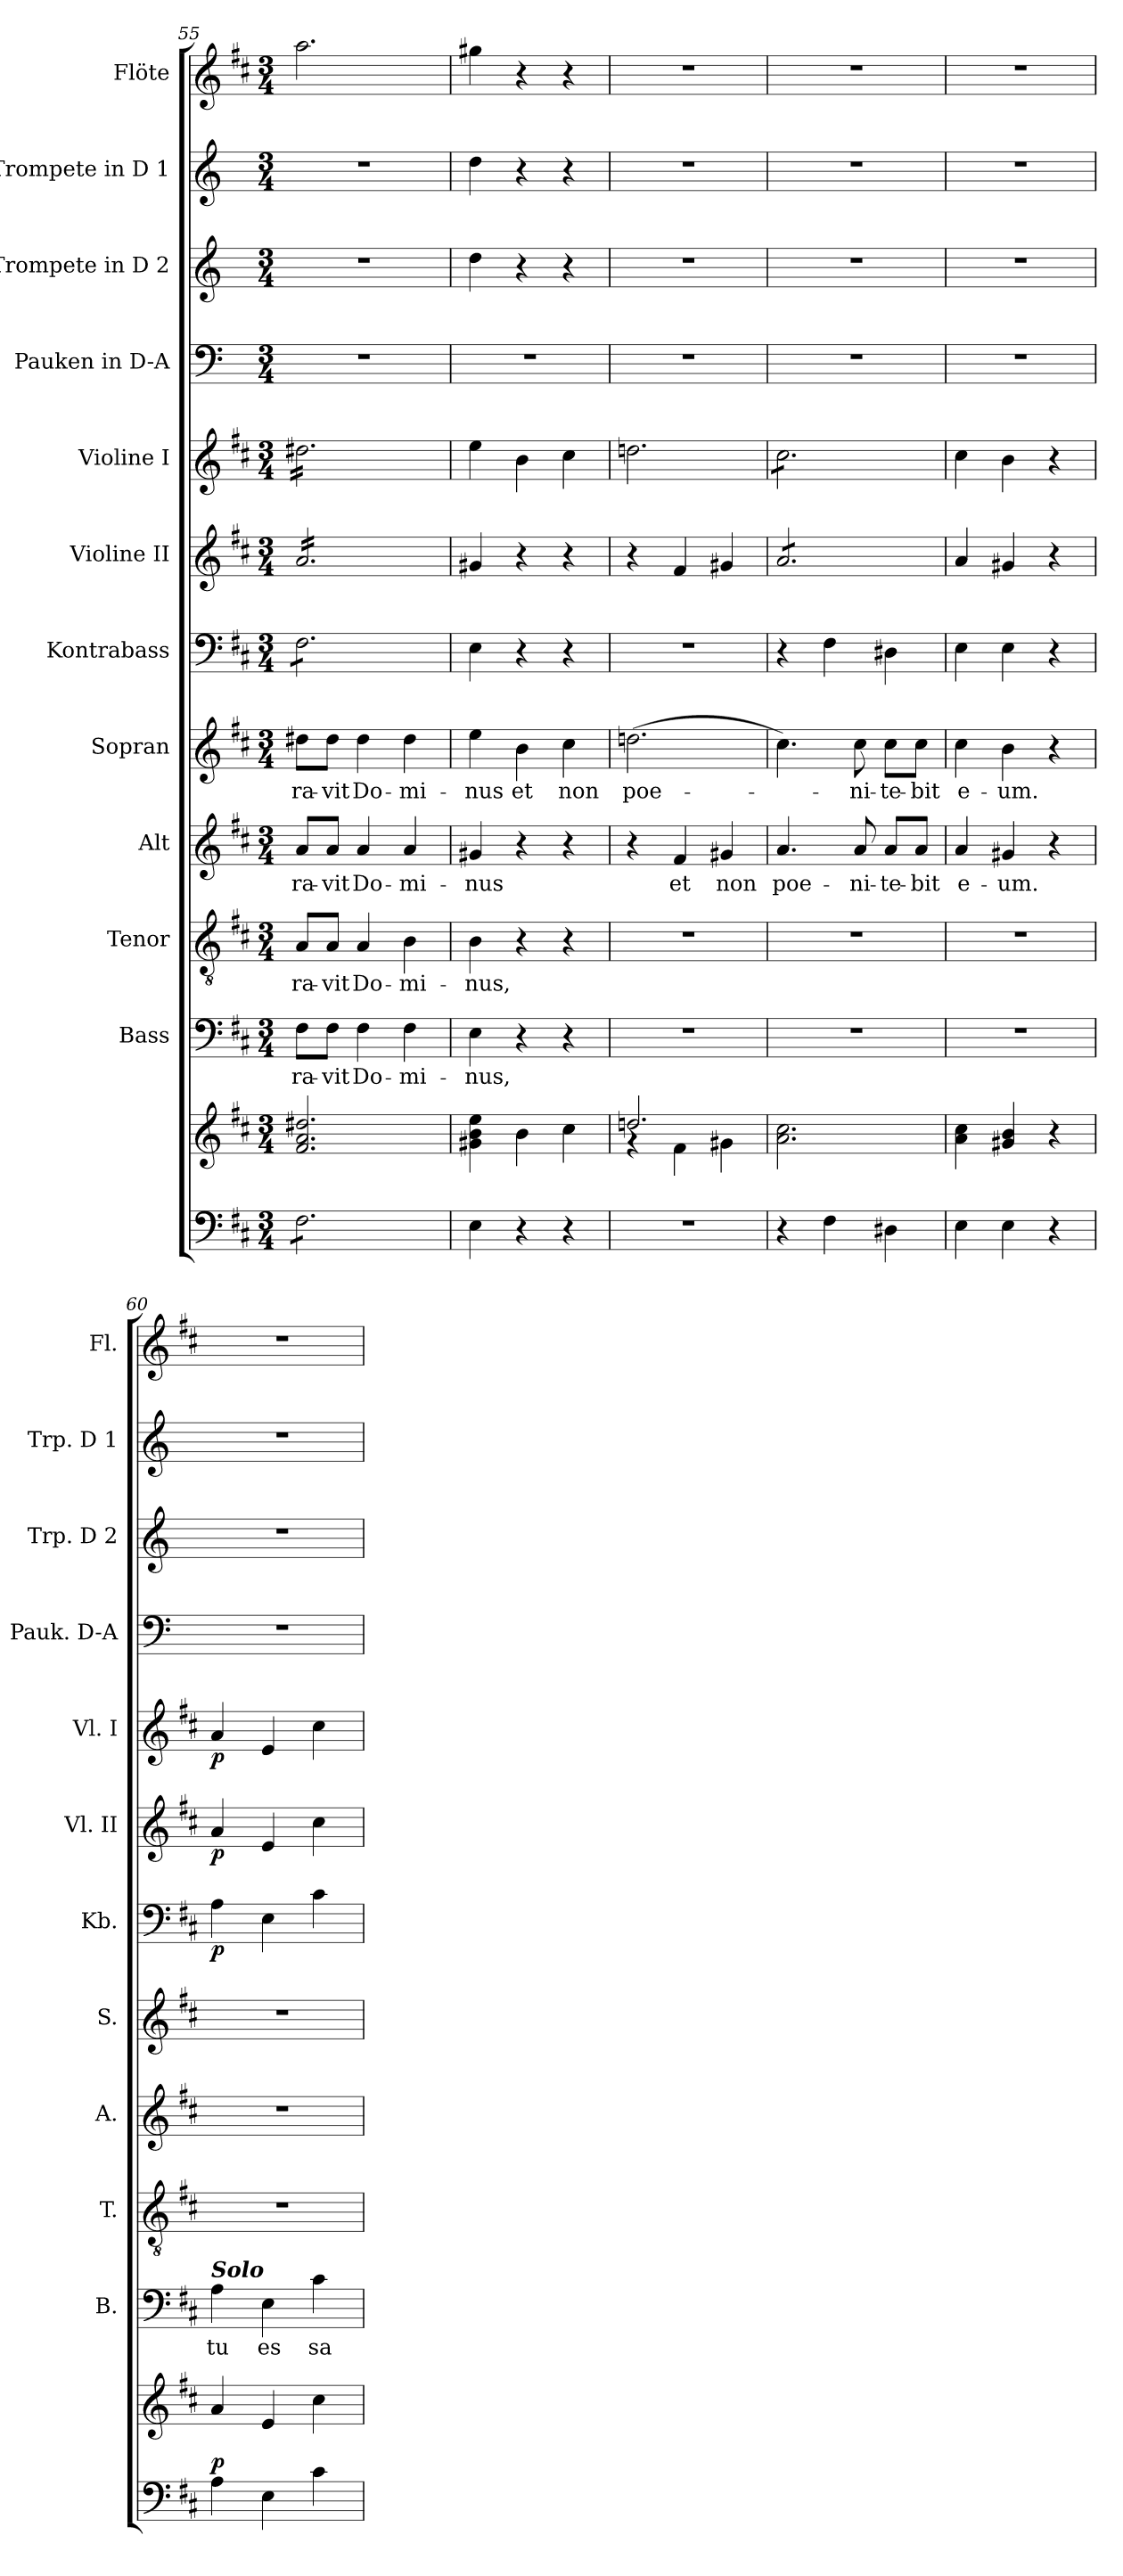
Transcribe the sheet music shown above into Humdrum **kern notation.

**kern	**kern	**dynam	**kern	**text	**kern	**text	**kern	**text	**kern	**text	**kern	**dynam	**kern	**dynam	**kern	**dynam	**kern	**kern	**kern	**kern
*part12	*part12	*part12	*part11	*part11	*part10	*part10	*part9	*part9	*part8	*part8	*part7	*part7	*part6	*part6	*part5	*part5	*part4	*part3	*part2	*part1
*staff13	*staff12	*staff12/13	*staff11	*staff11	*staff10	*staff10	*staff9	*staff9	*staff8	*staff8	*staff7	*staff7	*staff6	*staff6	*staff5	*staff5	*staff4	*staff3	*staff2	*staff1
*	*	*	*I"Bass	*	*I"Tenor	*	*I"Alt	*	*I"Sopran	*	*I"Kontrabass	*	*I"Violine II	*	*I"Violine I	*	*I"Pauken in D-A	*I"Trompete in D 2	*I"Trompete in D 1	*I"Flöte
*	*	*	*I'B.	*	*I'T.	*	*I'A.	*	*I'S.	*	*I'Kb.	*	*I'Vl. II	*	*I'Vl. I	*	*I'Pauk. D-A	*I'Trp. D 2	*I'Trp. D 1	*I'Fl.
*clefF4	*clefG2	*	*clefF4	*	*clefGv2	*	*clefG2	*	*clefG2	*	*clefF4	*	*clefG2	*	*clefG2	*	*clefF4	*clefG2	*clefG2	*clefG2
*	*	*	*	*	*	*	*	*	*	*	*ITrd7c12	*	*	*	*	*	*ITrd-1c-2	*ITrd-1c-2	*ITrd-1c-2	*
*k[f#c#]	*k[f#c#]	*	*k[f#c#]	*	*k[f#c#]	*	*k[f#c#]	*	*k[f#c#]	*	*k[f#c#]	*	*k[f#c#]	*	*k[f#c#]	*	*k[f#c#]	*k[f#c#]	*k[f#c#]	*k[f#c#]
*D:	*D:	*	*D:	*	*D:	*	*D:	*	*D:	*	*D:	*	*D:	*	*D:	*	*D:	*D:	*D:	*D:
*M3/4	*M3/4	*	*M3/4	*	*M3/4	*	*M3/4	*	*M3/4	*	*M3/4	*	*M3/4	*	*M3/4	*	*M3/4	*M3/4	*M3/4	*M3/4
=55	=55	=55	=55	=55	=55	=55	=55	=55	=55	=55	=55	=55	=55	=55	=55	=55	=55	=55	=55	=55
!	!	!	!	!LO:LY:b	!	!LO:LY:b	!	!LO:LY:b	!	!LO:LY:b	!	!	!	!	!	!	!	!	!	!
*tremolo	*	*	*	*	*	*	*	*	*	*	*	*	*	*	*	*	*	*	*	*
*	*	*	*	*	*	*	*	*	*	*	*tremolo	*	*	*	*	*	*	*	*	*
*	*	*	*	*	*	*	*	*	*	*	*	*	*tremolo	*	*	*	*	*	*	*
*	*	*	*	*	*	*	*	*	*	*	*	*	*	*	*tremolo	*	*	*	*	*
8F#\L	2.f#/ 2.a/ 2.dd#X/	.	8F#\L	-ra-	8A/L	-ra-	8a/L	-ra-	8dd#X\L	-ra-	8FF#\L	.	16a/LL	.	16dd#X\LL	.	2.r	2.r	2.r	2.aa\
.	.	.	.	.	.	.	.	.	.	.	.	.	16a/	.	16dd#X\	.	.	.	.	.
!	!	!	!	!LO:LY:b	!	!LO:LY:b	!	!LO:LY:b	!	!LO:LY:b	!	!	!	!	!	!	!	!	!	!
8F#\	.	.	8F#\J	-vit	8A/J	-vit	8a/J	-vit	8dd#\J	-vit	8FF#\	.	16a/	.	16dd#X\	.	.	.	.	.
.	.	.	.	.	.	.	.	.	.	.	.	.	16a/	.	16dd#X\	.	.	.	.	.
!	!	!	!	!LO:LY:b	!	!LO:LY:b	!	!LO:LY:b	!	!LO:LY:b	!	!	!	!	!	!	!	!	!	!
8F#\	.	.	4F#\	Do-	4A/	Do-	4a/	Do-	4dd#\	Do-	8FF#\	.	16a/	.	16dd#X\	.	.	.	.	.
.	.	.	.	.	.	.	.	.	.	.	.	.	16a/	.	16dd#X\	.	.	.	.	.
8F#\	.	.	.	.	.	.	.	.	.	.	8FF#\	.	16a/	.	16dd#X\	.	.	.	.	.
.	.	.	.	.	.	.	.	.	.	.	.	.	16a/	.	16dd#X\	.	.	.	.	.
!	!	!	!	!LO:LY:b	!	!LO:LY:b	!	!LO:LY:b	!	!LO:LY:b	!	!	!	!	!	!	!	!	!	!
8F#\	.	.	4F#\	-mi-	4B\	-mi-	4a/	-mi-	4dd#\	-mi-	8FF#\	.	16a/	.	16dd#X\	.	.	.	.	.
.	.	.	.	.	.	.	.	.	.	.	.	.	16a/	.	16dd#X\	.	.	.	.	.
8F#\J	.	.	.	.	.	.	.	.	.	.	8FF#\J	.	16a/	.	16dd#X\	.	.	.	.	.
*	*	*	*	*	*	*	*	*	*	*	*Xtremolo	*	*	*	*	*	*	*	*	*
*Xtremolo	*	*	*	*	*	*	*	*	*	*	*	*	*	*	*	*	*	*	*	*
.	.	.	.	.	.	.	.	.	.	.	.	.	16a/JJ	.	16dd#X\JJ	.	.	.	.	.
*	*	*	*	*	*	*	*	*	*	*	*	*	*	*	*Xtremolo	*	*	*	*	*
*	*	*	*	*	*	*	*	*	*	*	*	*	*Xtremolo	*	*	*	*	*	*	*
!!LO:PB:g=z
=56	=56	=56	=56	=56	=56	=56	=56	=56	=56	=56	=56	=56	=56	=56	=56	=56	=56	=56	=56	=56
!	!	!	!	!LO:LY:b	!	!LO:LY:b	!	!LO:LY:b	!	!LO:LY:b	!	!	!	!	!	!	!	!	!	!
4E\	4g#X\ 4b\ 4ee\	.	4E\	-nus,	4B\	-nus,	4g#X/	-nus	4ee\	-nus	4EE\	.	4g#X/	.	4ee\	.	2.r	4ee\	4ee\	4gg#X\
!	!	!	!	!	!	!	!	!	!	!LO:LY:b	!	!	!	!	!	!	!	!	!	!
4r	4b\	.	4r	.	4r	.	4r	.	4b\	et	4r	.	4r	.	4b\	.	.	4r	4r	4r
!	!	!	!	!	!	!	!	!	!	!LO:LY:b	!	!	!	!	!	!	!	!	!	!
4r	4cc#\	.	4r	.	4r	.	4r	.	4cc#\	non	4r	.	4r	.	4cc#\	.	.	4r	4r	4r
=57	=57	=57	=57	=57	=57	=57	=57	=57	=57	=57	=57	=57	=57	=57	=57	=57	=57	=57	=57	=57
*	*^	*	*	*	*	*	*	*	*	*	*	*	*	*	*	*	*	*	*	*
!	!	!	!	!	!	!	!	!	!	!	!LO:LY:b	!	!	!	!	!	!	!	!	!	!
2.r	2.ddn/	4rf	.	2.r	.	2.r	.	4r	.	(>2.ddn\	poe-	2.r	.	4r	.	2.ddn\	.	2.r	2.r	2.r	2.r
!	!	!	!	!	!	!	!	!	!LO:LY:b	!	!	!	!	!	!	!	!	!	!	!	!
.	.	4f#\	.	.	.	.	.	4f#/	et	.	.	.	.	4f#/	.	.	.	.	.	.	.
!	!	!	!	!	!	!	!	!	!LO:LY:b	!	!	!	!	!	!	!	!	!	!	!	!
.	.	4g#X\	.	.	.	.	.	4g#X/	non	.	.	.	.	4g#X/	.	.	.	.	.	.	.
=58	=58	=58	=58	=58	=58	=58	=58	=58	=58	=58	=58	=58	=58	=58	=58	=58	=58	=58	=58	=58	=58
!	!	!	!	!	!	!	!	!	!LO:LY:b	!	!	!	!	!	!	!	!	!	!	!	!
*	*v	*v	*	*	*	*	*	*	*	*	*	*	*	*	*	*	*	*	*	*	*
*	*	*	*	*	*	*	*	*	*	*	*	*	*tremolo	*	*	*	*	*	*	*
*	*	*	*	*	*	*	*	*	*	*	*	*	*	*	*tremolo	*	*	*	*	*
4r	2.a\ 2.cc#\	.	2.r	.	2.r	.	4.a/	poe-	4.cc#\)	.	4r	.	8a/L	.	8cc#\L	.	2.r	2.r	2.r	2.r
.	.	.	.	.	.	.	.	.	.	.	.	.	8a/	.	8cc#\	.	.	.	.	.
4F#\	.	.	.	.	.	.	.	.	.	.	4FF#\	.	8a/	.	8cc#\	.	.	.	.	.
!	!	!	!	!	!	!	!	!LO:LY:b	!	!LO:LY:b	!	!	!	!	!	!	!	!	!	!
.	.	.	.	.	.	.	8a/	-ni-	8cc#\	-ni-	.	.	8a/	.	8cc#\	.	.	.	.	.
!	!	!	!	!	!	!	!	!LO:LY:b	!	!LO:LY:b	!	!	!	!	!	!	!	!	!	!
4D#X\	.	.	.	.	.	.	8a/L	-te-	8cc#\L	-te-	4DD#X\	.	8a/	.	8cc#\	.	.	.	.	.
!	!	!	!	!	!	!	!	!LO:LY:b	!	!LO:LY:b	!	!	!	!	!	!	!	!	!	!
.	.	.	.	.	.	.	8a/J	-bit	8cc#\J	-bit	.	.	8a/J	.	8cc#\J	.	.	.	.	.
*	*	*	*	*	*	*	*	*	*	*	*	*	*	*	*Xtremolo	*	*	*	*	*
*	*	*	*	*	*	*	*	*	*	*	*	*	*Xtremolo	*	*	*	*	*	*	*
=59	=59	=59	=59	=59	=59	=59	=59	=59	=59	=59	=59	=59	=59	=59	=59	=59	=59	=59	=59	=59
!	!	!	!	!	!	!	!	!LO:LY:b	!	!LO:LY:b	!	!	!	!	!	!	!	!	!	!
4E\	4a\ 4cc#\	.	2.r	.	2.r	.	4a/	e-	4cc#\	e-	4EE\	.	4a/	.	4cc#\	.	2.r	2.r	2.r	2.r
!	!	!	!	!	!	!	!	!LO:LY:b	!	!LO:LY:b	!	!	!	!	!	!	!	!	!	!
4E\	4g#X/ 4b/	.	.	.	.	.	4g#X/	-um.	4b\	-um.	4EE\	.	4g#X/	.	4b\	.	.	.	.	.
4r	4r	.	.	.	.	.	4r	.	4r	.	4r	.	4r	.	4r	.	.	.	.	.
=60	=60	=60	=60	=60	=60	=60	=60	=60	=60	=60	=60	=60	=60	=60	=60	=60	=60	=60	=60	=60
!	!	!	!LO:TX:a:Bi:t=Solo	!	!	!	!	!	!	!	!	!	!	!	!	!	!	!	!	!
!	!	!LO:DY:a=2	!	!LO:LY:b	!	!	!	!	!	!	!	!LO:DY:b	!	!LO:DY:b	!	!LO:DY:b	!	!	!	!
4A\	4a/	p	4A\	tu	2.r	.	2.r	.	2.r	.	4AA\	p	4a/	p	4a/	p	2.r	2.r	2.r	2.r
!	!	!	!	!LO:LY:b	!	!	!	!	!	!	!	!	!	!	!	!	!	!	!	!
4E\	4e/	.	4E\	es	.	.	.	.	.	.	4EE\	.	4e/	.	4e/	.	.	.	.	.
!	!	!	!	!LO:LY:b	!	!	!	!	!	!	!	!	!	!	!	!	!	!	!	!
4c#\	4cc#\	.	4c#\	sa-	.	.	.	.	.	.	4C#\	.	4cc#\	.	4cc#\	.	.	.	.	.
=	=	=	=	=	=	=	=	=	=	=	=	=	=	=	=	=	=	=	=	=
*-	*-	*-	*-	*-	*-	*-	*-	*-	*-	*-	*-	*-	*-	*-	*-	*-	*-	*-	*-	*-
